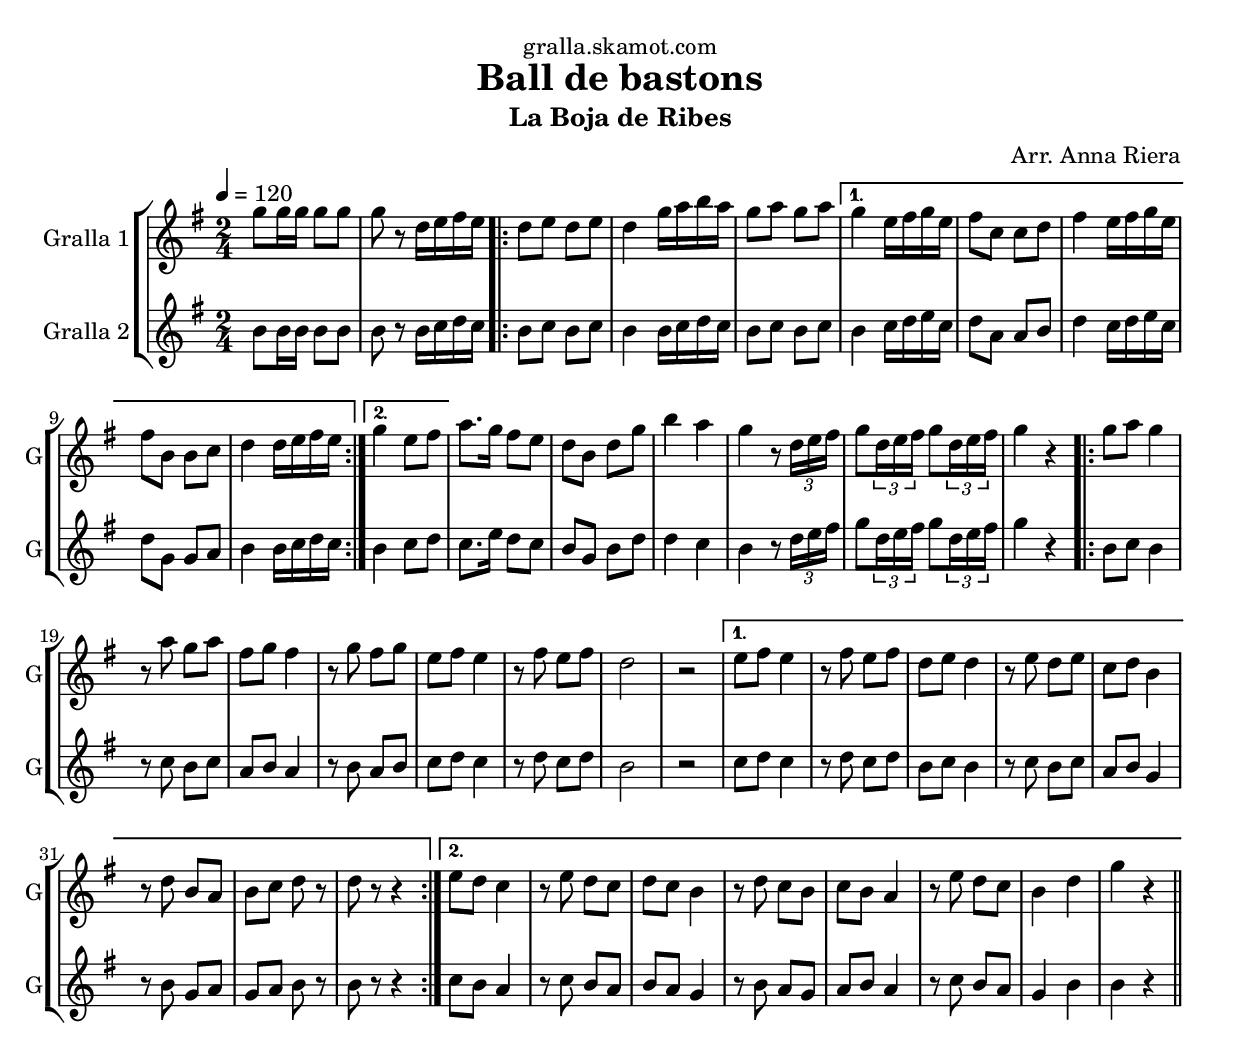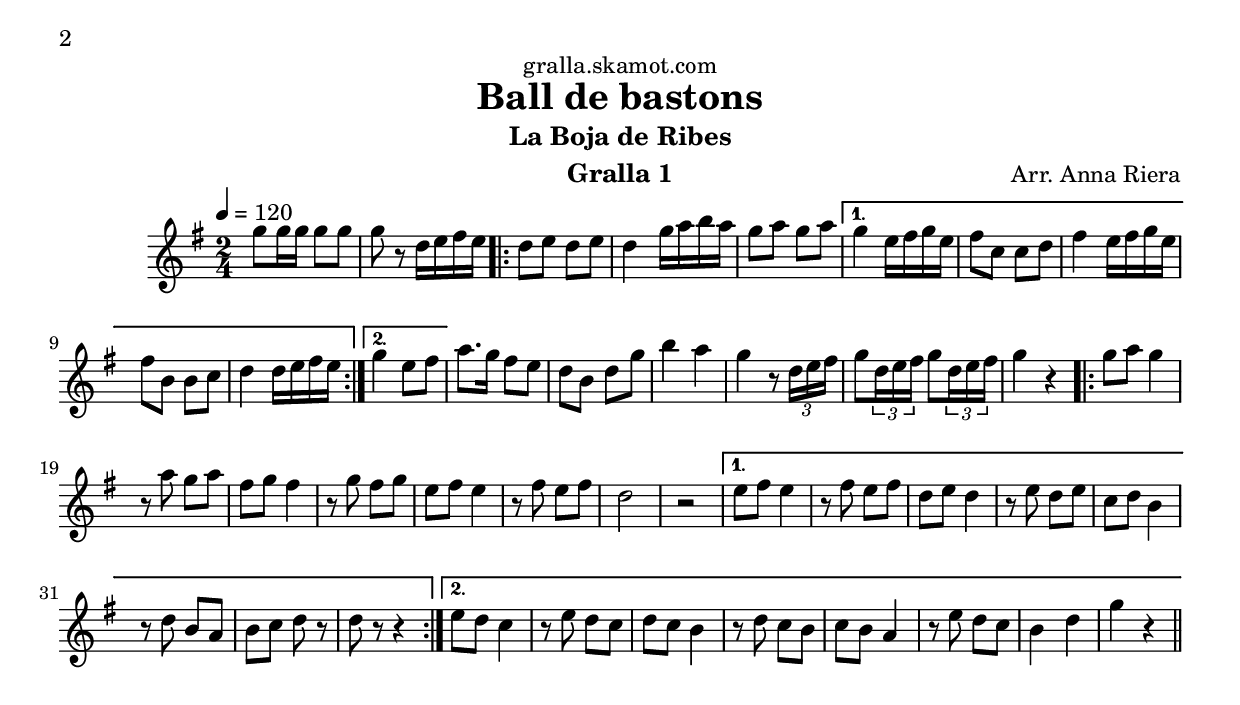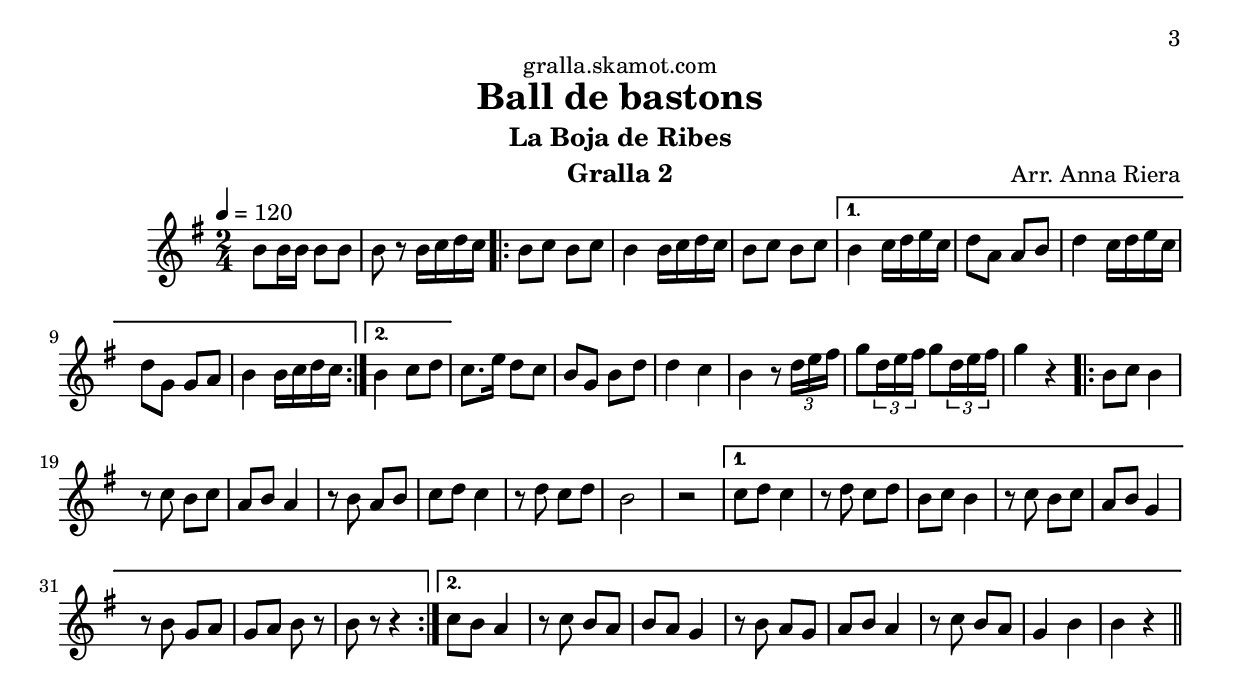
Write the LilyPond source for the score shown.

\version "2.16.2"

\header {
  dedication="gralla.skamot.com"
  title="Ball de bastons"
  subtitle="La Boja de Ribes"
  subsubtitle=""
  poet=""
  meter=""
  piece=""
  composer="Arr. Anna Riera"
  arranger=""
  opus=""
  instrument=""
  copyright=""
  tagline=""
}

liniaroAa =
\relative g''
{
  \tempo 4=120
  \clef treble
  \key g \major
  \time 2/4
  g8 g16 g g8 g  |
  g8 r d16 e fis e  |
  \repeat volta 2 { d8 e d e  |
  d4 g16 a b a  |
  %05
  g8 a g a }
  \alternative { { g4 e16 fis g e  |
  fis8 c c d  |
  fis4 e16 fis g e  |
  fis8 b, b c  |
  %10
  d4 d16 e fis e }
  { g4 e8 fis } }
  a8. g16 fis8 e  |
  d8 b d g  |
  b4 a  |
  %15
  g4 r8 \times 2/3 { d16 e fis }  |
  g8 \times 2/3 { d16 e fis } g8 \times 2/3 { d16 e fis }  |
  g4 r  |
  \repeat volta 2 { g8 a g4  |
  r8 a g a  |
  %20
  fis8 g fis4  |
  r8 g fis g  |
  e8 fis e4  |
  r8 fis e fis  |
  d2  |
  %25
  r2 }
  \alternative { { e8 fis e4  |
  r8 fis e fis  |
  d8 e d4  |
  r8 e d e  |
  %30
  c8 d b4  |
  r8 d b a  |
  b8 c d r  |
  d8 r r4 }
  { e8 d c4  |
  %35
  r8 e d c  |
  d8 c b4  |
  r8 d c b  |
  c8 b a4  |
  r8 e' d c  |
  %40
  b4 d  |
  g4 r } } \bar "||"
}

liniaroAb =
\relative b'
{
  \tempo 4=120
  \clef treble
  \key g \major
  \time 2/4
  b8 b16 b b8 b  |
  b8 r b16 c d c  |
  \repeat volta 2 { b8 c b c  |
  b4 b16 c d c  |
  %05
  b8 c b c }
  \alternative { { b4 c16 d e c  |
  d8 a a b  |
  d4 c16 d e c  |
  d8 g, g a  |
  %10
  b4 b16 c d c }
  { b4 c8 d } }
  c8. e16 d8 c  |
  b8 g b d  |
  d4 c  |
  %15
  b4 r8 \times 2/3 { d16 e fis }  |
  g8 \times 2/3 { d16 e fis } g8 \times 2/3 { d16 e fis }  |
  g4 r  |
  \repeat volta 2 { b,8 c b4  |
  r8 c b c  |
  %20
  a8 b a4  |
  r8 b a b  |
  c8 d c4  |
  r8 d c d  |
  b2  |
  %25
  r2 }
  \alternative { { c8 d c4  |
  r8 d c d  |
  b8 c b4  |
  r8 c b c  |
  %30
  a8 b g4  |
  r8 b g a  |
  g8 a b r  |
  b8 r r4 }
  { c8 b a4  |
  %35
  r8 c b a  |
  b8 a g4  |
  r8 b a g  |
  a8 b a4  |
  r8 c b a  |
  %40
  g4 b  |
  b4 r } } \bar "||"
}

\bookpart {
  \score {
    \new StaffGroup {
      \override Score.RehearsalMark #'self-alignment-X = #LEFT
      <<
        \new Staff \with {instrumentName = #"Gralla 1" shortInstrumentName = #"G"} \liniaroAa
        \new Staff \with {instrumentName = #"Gralla 2" shortInstrumentName = #"G"} \liniaroAb
      >>
    }
    \layout {}
  }
  \score { \unfoldRepeats
    \new StaffGroup {
      \override Score.RehearsalMark #'self-alignment-X = #LEFT
      <<
        \new Staff \with {instrumentName = #"Gralla 1" shortInstrumentName = #"G"} \liniaroAa
        \new Staff \with {instrumentName = #"Gralla 2" shortInstrumentName = #"G"} \liniaroAb
      >>
    }
    \midi {
      \set Staff.midiInstrument = "oboe"
      \set DrumStaff.midiInstrument = "drums"
    }
  }
}

\bookpart {
  \header {instrument="Gralla 1"}
  \score {
    \new StaffGroup {
      \override Score.RehearsalMark #'self-alignment-X = #LEFT
      <<
        \new Staff \liniaroAa
      >>
    }
    \layout {}
  }
  \score { \unfoldRepeats
    \new StaffGroup {
      \override Score.RehearsalMark #'self-alignment-X = #LEFT
      <<
        \new Staff \liniaroAa
      >>
    }
    \midi {
      \set Staff.midiInstrument = "oboe"
      \set DrumStaff.midiInstrument = "drums"
    }
  }
}

\bookpart {
  \header {instrument="Gralla 2"}
  \score {
    \new StaffGroup {
      \override Score.RehearsalMark #'self-alignment-X = #LEFT
      <<
        \new Staff \liniaroAb
      >>
    }
    \layout {}
  }
  \score { \unfoldRepeats
    \new StaffGroup {
      \override Score.RehearsalMark #'self-alignment-X = #LEFT
      <<
        \new Staff \liniaroAb
      >>
    }
    \midi {
      \set Staff.midiInstrument = "oboe"
      \set DrumStaff.midiInstrument = "drums"
    }
  }
}

